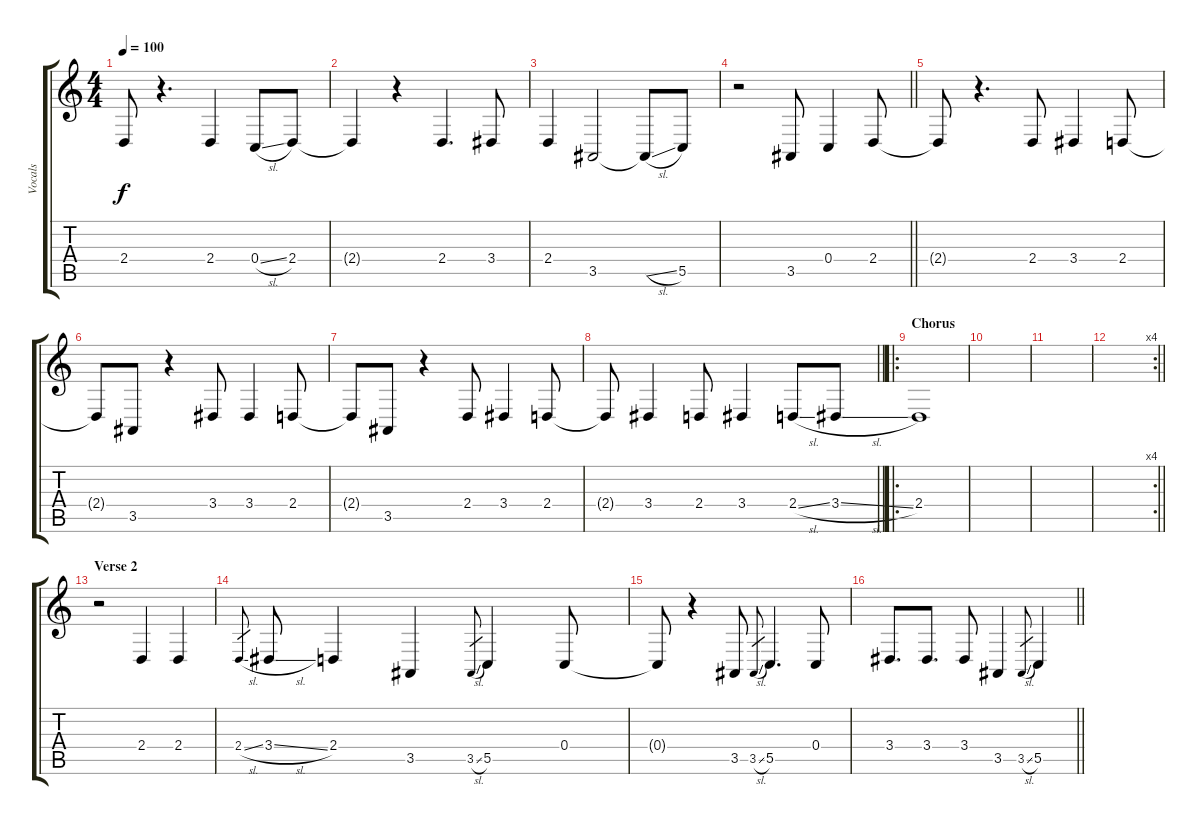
\track ("Vocals" "Vocals") {instrument pad4choir}
\staff {score tabs}
\tuning (D4 A3 F3 C3 G2 D2) {hide}
\ts (4 4)
\tempo 100
\clef g2
\ks c
2.4{t}.8{dy f} r.4{d} 2.4.4 0.4{sl}.8 2.4.8 |
2.4{t}.4 r.4 2.4.4{d} 3.4.8 |
2.4.4 3.5.2 3.5{sl t}.8 5.5.8 |
\barLineRight lightlight
r.2 3.5.8 0.4.4 2.4.8 |
2.4{t}.8 r.4{d} 2.4.8 3.4.4 2.4.8 |
2.4{t}.8 3.5.8 r.4 3.4.8 3.4.4 2.4.8 |
2.4{t}.8 3.5.8 r.4 2.4.8 3.4.4 2.4.8 |
\barLineRight lightlight
2.4{t}.8 3.4.4 2.4.8 3.4.4 2.4{sl}.8 3.4{sl}.8 |
\ro
\section ("" "Chorus")
2.4.1 |
|
|
\rc 4
\barLineRight lightlight
|
\section ("" "Verse 2")
r.2{volume 16} 2.4.4 2.4.4 |
2.4{sl}.8{gr} 3.4{sl}.8 2.4.4 3.5.4 3.5{sl}.8{gr} 5.5.4 0.4.8 |
0.4{t}.8 r.4 3.5.8 3.5{sl}.8{gr} 5.5.4{d} 0.4.8 |
\barLineRight lightlight
3.4.8{d} 3.4.8{d} 3.4.8 3.5.4 3.5{sl}.8{gr} 5.5.4
